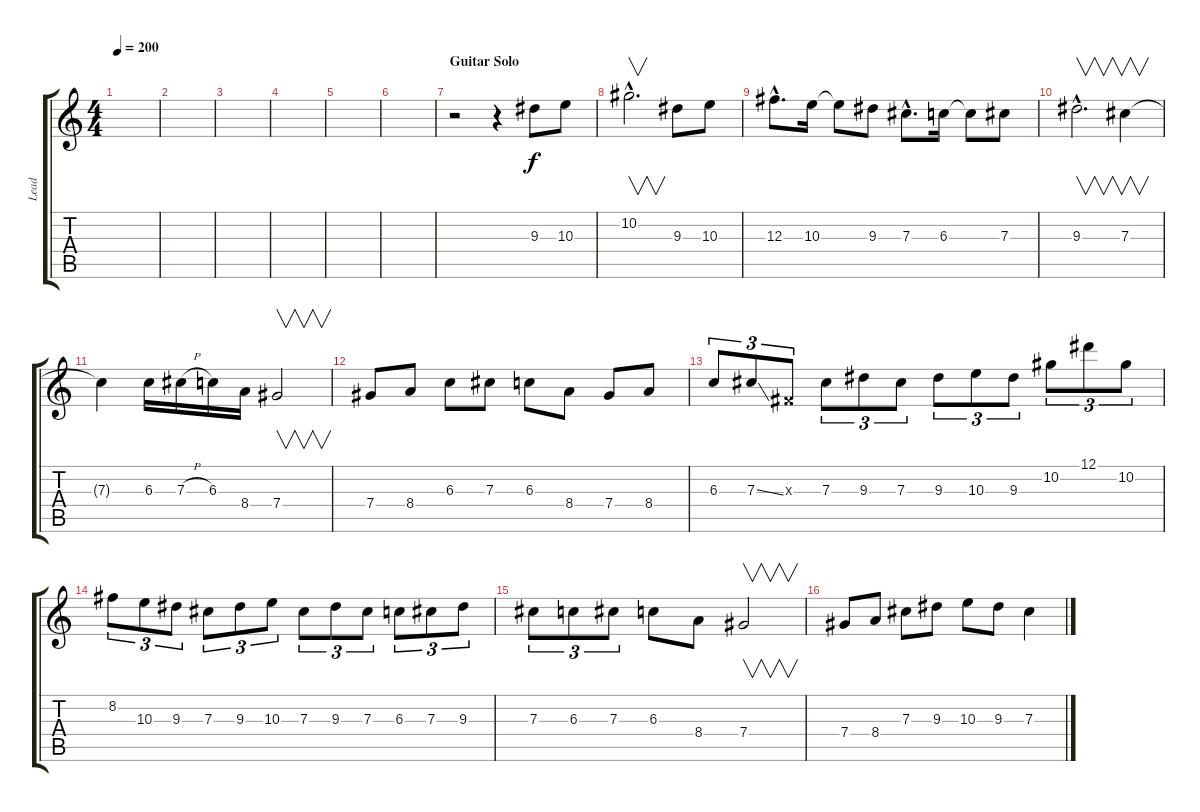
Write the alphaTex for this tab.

\track ("Lead " "Lead ") {instrument overdrivenguitar}
\staff {score tabs}
\tuning (Eb4 Bb3 Gb3 Db3 Ab2 Eb2) {hide}
\ts (4 4)
\tempo 200
\clef g2
\ks c
|
|
|
|
|
|
\section ("" "Guitar Solo")
r.2 r.4 9.3.8 10.3.8 |
10.2{hac}.2{v d} 9.3.8 10.3.8 |
12.3{hac}.8{d} 10.3.16 10.3{t}.8 9.3.8 7.3{hac}.8{d} 6.3.16 6.3{t}.8 7.3.8 |
9.3{hac}.2{v d} 7.3.4{v} |
7.3{t}.4 6.3.16 7.3{h}.16 6.3.16 8.4.16 7.4.2{v} |
7.4.8 8.4.8 6.3.8 7.3.8 6.3.8 8.4.8 7.4.8 8.4.8 |
6.3.8{tu (3 2)} 7.3{ss}.8{tu (3 2)} 0.3{x}.8{tu (3 2)} 7.3.8{tu (3 2)} 9.3.8{tu (3 2)} 7.3.8{tu (3 2)} 9.3.8{tu (3 2)} 10.3.8{tu (3 2)} 9.3.8{tu (3 2)} 10.2.8{tu (3 2)} 12.1.8{tu (3 2)} 10.2.8{tu (3 2)} |
8.2.8{tu (3 2)} 10.3.8{tu (3 2)} 9.3.8{tu (3 2)} 7.3.8{tu (3 2)} 9.3.8{tu (3 2)} 10.3.8{tu (3 2)} 7.3.8{tu (3 2)} 9.3.8{tu (3 2)} 7.3.8{tu (3 2)} 6.3.8{tu (3 2)} 7.3.8{tu (3 2)} 9.3.8{tu (3 2)} |
7.3.8{tu (3 2)} 6.3.8{tu (3 2)} 7.3.8{tu (3 2)} 6.3.8 8.4.8 7.4.2{v} |
7.4.8 8.4.8 7.3.8 9.3.8 10.3.8 9.3.8 7.3.4
